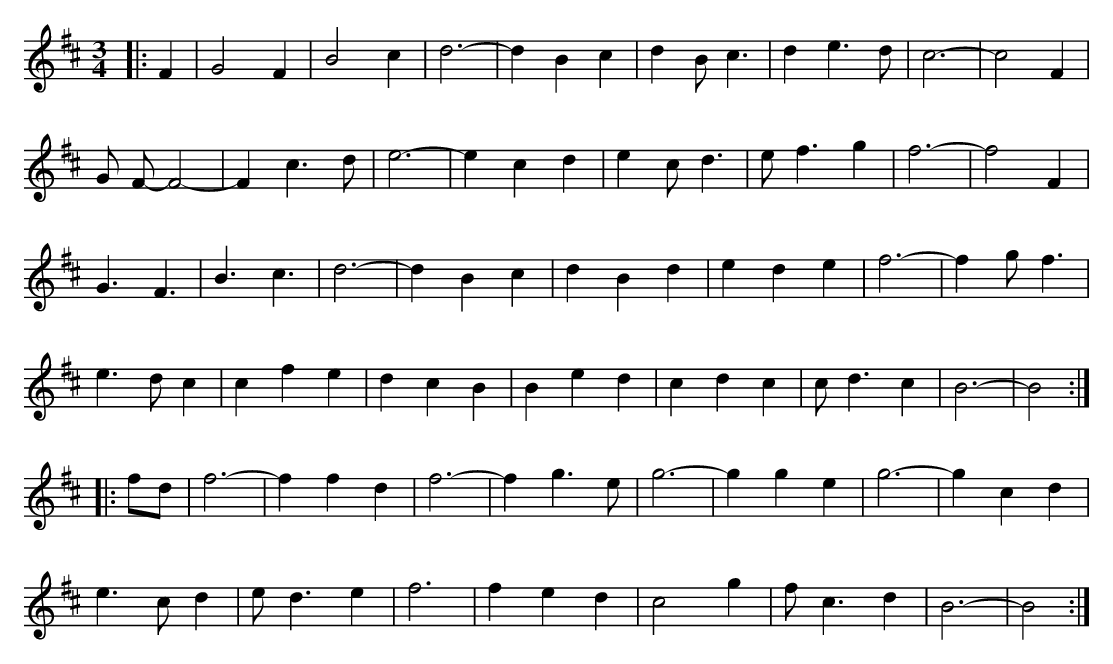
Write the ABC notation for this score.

X:1
M:3/4
K:Bmin
|:F2|G4 F2|B4 c2|d6-|d2 B2 c2|d2 B c3|d2 e3 d|c6-|c4 F2|
G F- F4-|F2 c3 d|e6-|e2 c2 d2|e2 c d3|e f3 g2|f6-|f4 F2|
G3 F3|B3 c3|d6-|d2 B2 c2|d2 B2 d2|e2 d2 e2|f6-|f2 g f3|
e3 d c2|c2 f2 e2|d2 c2 B2|B2 e2 d2|c2 d2 c2|c d3 c2|B6-|B4:|
|:fd|f6-|f2 f2 d2|f6-|f2 g3 e|g6-|g2 g2 e2|g6-|g2 c2 d2|
e3 c d2|e d3 e2|f6|f2 e2 d2|c4 g2|f c3 d2|B6-|B4:|
